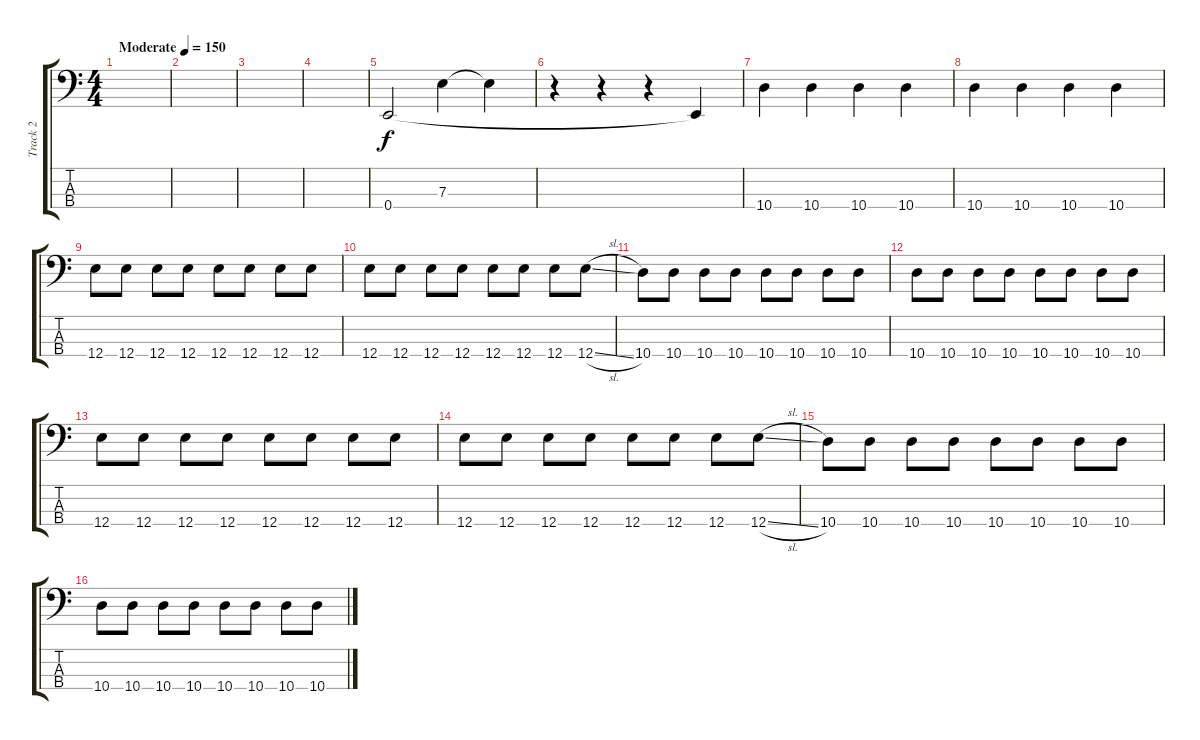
\track ("Track 2" "Track 2") {instrument electricbassfinger}
\staff {score tabs}
\tuning (G2 D2 A1 E1) {hide}
\ts (4 4)
\tempo (150 "Moderate")
\clef f4
\ks c
|
|
|
|
0.4.2 7.3.4 7.3{t}.4 |
r.4 r.4 r.4 0.4{t}.4 |
10.4.4 10.4.4 10.4.4 10.4.4 |
10.4.4 10.4.4 10.4.4 10.4.4 |
12.4.8 12.4.8 12.4.8 12.4.8 12.4.8 12.4.8 12.4.8 12.4.8 |
12.4.8 12.4.8 12.4.8 12.4.8 12.4.8 12.4.8 12.4.8 12.4{sl}.8 |
10.4.8 10.4.8 10.4.8 10.4.8 10.4.8 10.4.8 10.4.8 10.4.8 |
10.4.8 10.4.8 10.4.8 10.4.8 10.4.8 10.4.8 10.4.8 10.4.8 |
12.4.8 12.4.8 12.4.8 12.4.8 12.4.8 12.4.8 12.4.8 12.4.8 |
12.4.8 12.4.8 12.4.8 12.4.8 12.4.8 12.4.8 12.4.8 12.4{sl}.8 |
10.4.8 10.4.8 10.4.8 10.4.8 10.4.8 10.4.8 10.4.8 10.4.8 |
10.4.8 10.4.8 10.4.8 10.4.8 10.4.8 10.4.8 10.4.8 10.4.8
